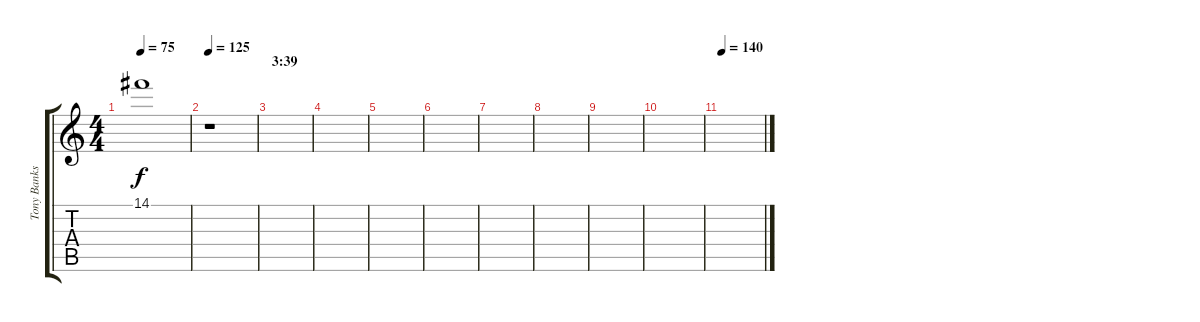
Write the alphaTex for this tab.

\track ("Tony Banks (12-string guitar)" "Tony Banks") {instrument acousticguitarnylon}
\staff {score tabs}
\tuning (E4 B3 G3 D3 A2 E2) {hide}
\ts (4 4)
\tempo 75
\clef g2
\ks c
14.1{t}.1{dy f} |
\tempo 125
r.1 |
\section ("" "3:39")
|
|
|
|
|
|
|
|
\tempo 140
